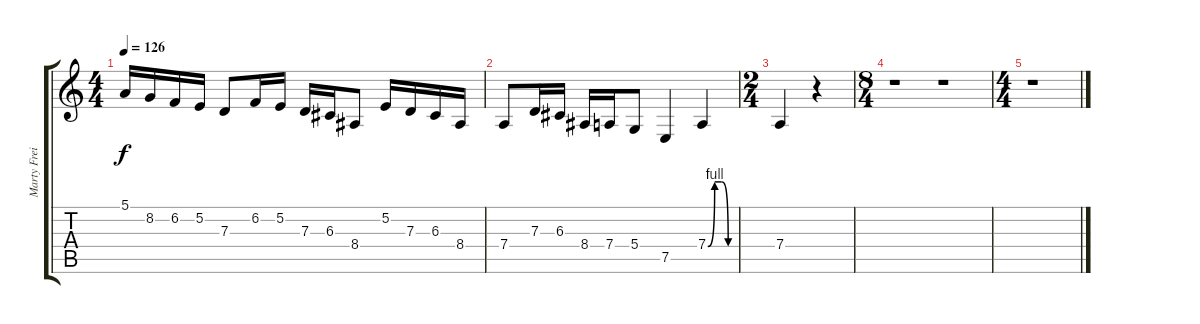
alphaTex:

\track ("Marty Freidman (Guitar)" "Marty Frei") {instrument lead5charang}
\staff {score tabs}
\tuning (E4 B3 G3 D3 A2 E2) {hide}
\ts (4 4)
\tempo 126
\clef g2
\ks c
5.1.16{dy f} 8.2.16 6.2.16 5.2.16 7.3.8 6.2.16 5.2.16 7.3.16 6.3.16 8.4.8 5.2.16 7.3.16 6.3.16 8.4.16 |
7.4.8 7.3.16 6.3.16 8.4.16 7.4.16 5.4.8 7.5.4 7.4{be (custom 0 0 15 4 30 4 45 0 60 0)}.4 |
\ts (2 4)
7.4.4 r.4 |
\ts (8 4)
r.1 r.1 |
\ts (4 4)
r.1
